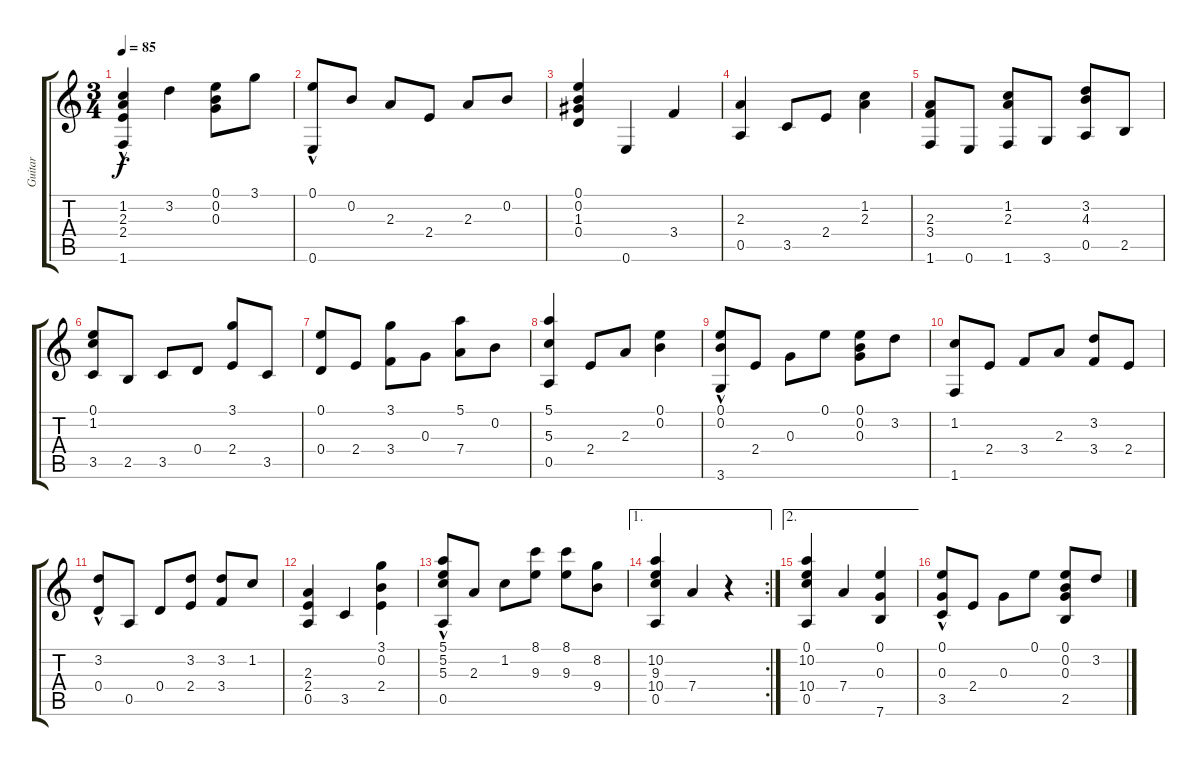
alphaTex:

\track ("Guitar" "Guitar") {instrument acousticguitarnylon}
\staff {score tabs}
\tuning (E4 B3 G3 D3 A2 E2) {hide}
\ts (3 4)
\tempo 85
\clef g2
\ks c
(1.2 2.3 2.4 1.6{hac}).4{dy f} 3.2.4 (0.1 0.2 0.3).8 3.1.8 |
(0.1 0.6{hac}).8 0.2.8 2.3.8 2.4.8 2.3.8 0.2.8 |
(0.1 0.2 1.3 0.4).4 0.6.4 3.4.4 |
(2.3 0.5).4 3.5.8 2.4.8 (1.2 2.3).4 |
(2.3 3.4 1.6).8 0.6.8 (1.2 2.3 1.6).8 3.6.8 (3.2 4.3 0.5).8 2.5.8 |
(0.1 1.2 3.5).8 2.5.8 3.5.8 0.4.8 (3.1 2.4).8 3.5.8 |
(0.1 0.4).8 2.4.8 (3.1 3.4).8 0.3.8 (5.1 7.4).8 0.2.8 |
(5.1 5.3 0.5).4 2.4.8 2.3.8 (0.1 0.2).4 |
(0.1{hac} 0.2{hac} 3.6{hac}).8 2.4.8 0.3.8 0.1.8 (0.1 0.2 0.3).8 3.2.8 |
(1.2 1.6).8 2.4.8 3.4.8 2.3.8 (3.2 3.4).8 2.4.8 |
(3.2{hac} 0.4).8 0.5.8 0.4.8 (3.2 2.4).8 (3.2 3.4).8 1.2.8 |
(2.3 2.4 0.5).4 3.5.4 (3.1 0.2 2.4).4 |
(5.1{hac} 5.2{hac} 5.3 0.5).8 2.3.8 1.2.8 (8.1 9.3).8 (8.1 9.3).8 (8.2 9.4).8 |
\ae 1
\rc 2
(10.2 9.3 10.4 0.5).4 7.4.4 r.4 |
\ae 2
(0.1 10.2 10.4 0.5).4 7.4.4 (0.1 0.3 7.6).4 |
(0.1{hac} 0.3 3.5).8 2.4.8 0.3.8 0.1.8 (0.1 0.2 0.3 2.5).8 3.2.8
